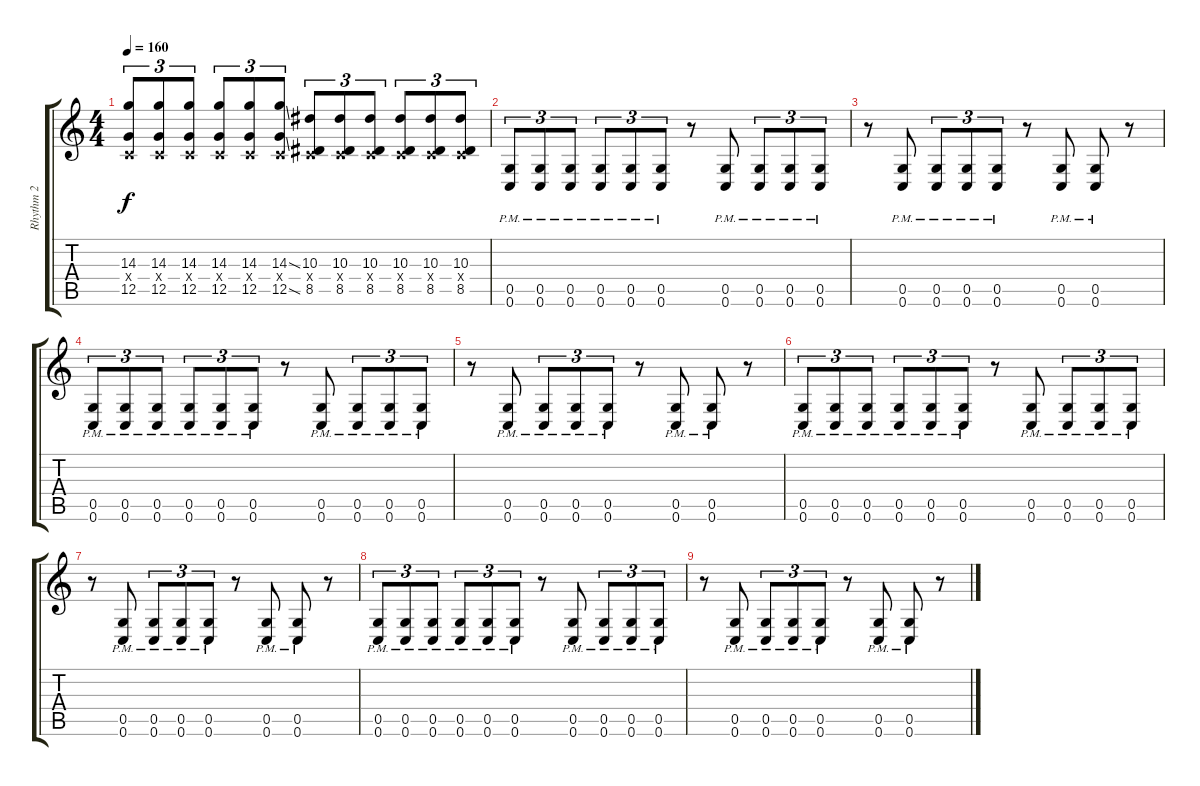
\track ("Rhythm 2" "Rhythm 2") {instrument distortionguitar}
\staff {score tabs}
\tuning (D4 A3 F3 C3 G2 C2) {hide}
\ts (4 4)
\tempo 160
\clef g2
\ks c
(14.3 0.4{x} 12.5).8{tu (3 2) dy f} (14.3 0.4{x} 12.5).8{tu (3 2)} (14.3 0.4{x} 12.5).8{tu (3 2)} (14.3 0.4{x} 12.5).8{tu (3 2)} (14.3 0.4{x} 12.5).8{tu (3 2)} (14.3{ss} 0.4{x} 12.5{ss}).8{tu (3 2)} (10.3 0.4{x} 8.5).8{tu (3 2)} (10.3 0.4{x} 8.5).8{tu (3 2)} (10.3 0.4{x} 8.5).8{tu (3 2)} (10.3 0.4{x} 8.5).8{tu (3 2)} (10.3 0.4{x} 8.5).8{tu (3 2)} (10.3 0.4{x} 8.5).8{tu (3 2)} |
(0.5{pm} 0.6{pm}).8{tu (3 2)} (0.5{pm} 0.6{pm}).8{tu (3 2)} (0.5{pm} 0.6{pm}).8{tu (3 2)} (0.5{pm} 0.6{pm}).8{tu (3 2)} (0.5{pm} 0.6{pm}).8{tu (3 2)} (0.5{pm} 0.6{pm}).8{tu (3 2)} r.8 (0.5{pm} 0.6{pm}).8 (0.5{pm} 0.6{pm}).8{tu (3 2)} (0.5{pm} 0.6{pm}).8{tu (3 2)} (0.5{pm} 0.6{pm}).8{tu (3 2)} |
r.8 (0.5{pm} 0.6{pm}).8 (0.5{pm} 0.6{pm}).8{tu (3 2)} (0.5{pm} 0.6{pm}).8{tu (3 2)} (0.5{pm} 0.6{pm}).8{tu (3 2)} r.8 (0.5{pm} 0.6{pm}).8 (0.5{pm} 0.6{pm}).8 r.8 |
(0.5{pm} 0.6{pm}).8{tu (3 2)} (0.5{pm} 0.6{pm}).8{tu (3 2)} (0.5{pm} 0.6{pm}).8{tu (3 2)} (0.5{pm} 0.6{pm}).8{tu (3 2)} (0.5{pm} 0.6{pm}).8{tu (3 2)} (0.5{pm} 0.6{pm}).8{tu (3 2)} r.8 (0.5{pm} 0.6{pm}).8 (0.5{pm} 0.6{pm}).8{tu (3 2)} (0.5{pm} 0.6{pm}).8{tu (3 2)} (0.5{pm} 0.6{pm}).8{tu (3 2)} |
r.8 (0.5{pm} 0.6{pm}).8 (0.5{pm} 0.6{pm}).8{tu (3 2)} (0.5{pm} 0.6{pm}).8{tu (3 2)} (0.5{pm} 0.6{pm}).8{tu (3 2)} r.8 (0.5{pm} 0.6{pm}).8 (0.5{pm} 0.6{pm}).8 r.8 |
(0.5{pm} 0.6{pm}).8{tu (3 2)} (0.5{pm} 0.6{pm}).8{tu (3 2)} (0.5{pm} 0.6{pm}).8{tu (3 2)} (0.5{pm} 0.6{pm}).8{tu (3 2)} (0.5{pm} 0.6{pm}).8{tu (3 2)} (0.5{pm} 0.6{pm}).8{tu (3 2)} r.8 (0.5{pm} 0.6{pm}).8 (0.5{pm} 0.6{pm}).8{tu (3 2)} (0.5{pm} 0.6{pm}).8{tu (3 2)} (0.5{pm} 0.6{pm}).8{tu (3 2)} |
r.8 (0.5{pm} 0.6{pm}).8 (0.5{pm} 0.6{pm}).8{tu (3 2)} (0.5{pm} 0.6{pm}).8{tu (3 2)} (0.5{pm} 0.6{pm}).8{tu (3 2)} r.8 (0.5{pm} 0.6{pm}).8 (0.5{pm} 0.6{pm}).8 r.8 |
(0.5{pm} 0.6{pm}).8{tu (3 2)} (0.5{pm} 0.6{pm}).8{tu (3 2)} (0.5{pm} 0.6{pm}).8{tu (3 2)} (0.5{pm} 0.6{pm}).8{tu (3 2)} (0.5{pm} 0.6{pm}).8{tu (3 2)} (0.5{pm} 0.6{pm}).8{tu (3 2)} r.8 (0.5{pm} 0.6{pm}).8 (0.5{pm} 0.6{pm}).8{tu (3 2)} (0.5{pm} 0.6{pm}).8{tu (3 2)} (0.5{pm} 0.6{pm}).8{tu (3 2)} |
r.8 (0.5{pm} 0.6{pm}).8 (0.5{pm} 0.6{pm}).8{tu (3 2)} (0.5{pm} 0.6{pm}).8{tu (3 2)} (0.5{pm} 0.6{pm}).8{tu (3 2)} r.8 (0.5{pm} 0.6{pm}).8 (0.5{pm} 0.6{pm}).8 r.8
